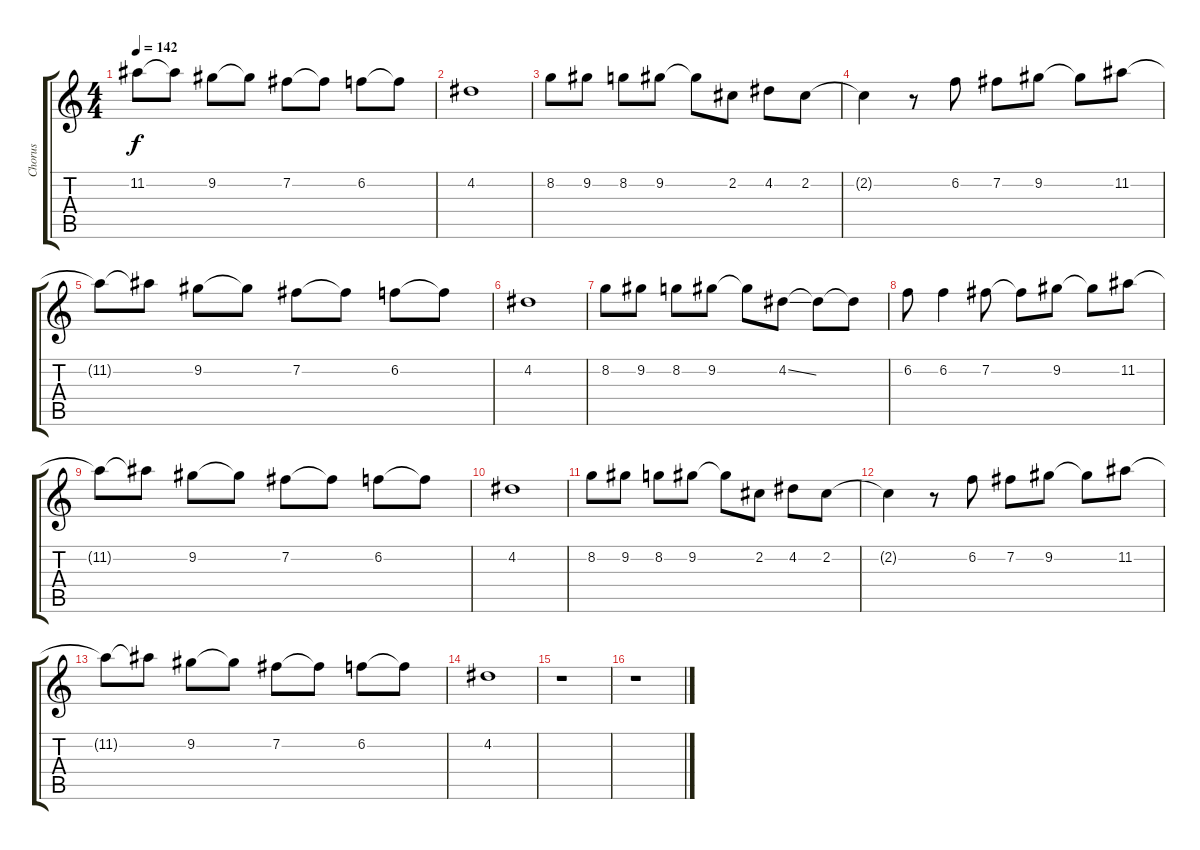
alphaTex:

\track ("Chorus" "Chorus") {instrument electricguitarjazz}
\staff {score tabs}
\tuning (E4 B3 G3 D3 A2 E2) {hide}
\ts (4 4)
\tempo 142
\clef g2
\ks c
11.2{t}.8{dy f} 11.2{t}.8 9.2.8 9.2{t}.8 7.2.8 7.2{t}.8 6.2.8 6.2{t}.8 |
4.2.1 |
8.2.8 9.2.8 8.2.8 9.2.8 9.2{t}.8 2.2.8 4.2.8 2.2.8 |
2.2{t}.4 r.8 6.2.8 7.2.8 9.2.8 9.2{t}.8 11.2.8 |
11.2{t}.8 11.2{t}.8 9.2.8 9.2{t}.8 7.2.8 7.2{t}.8 6.2.8 6.2{t}.8 |
4.2.1 |
8.2.8 9.2.8 8.2.8 9.2.8 9.2{t}.8 4.2{ss}.8 4.2{t}.8 4.2{t}.8 |
6.2.8 6.2.4 7.2.8 7.2{t}.8 9.2.8 9.2{t}.8 11.2.8 |
11.2{t}.8 11.2{t}.8 9.2.8 9.2{t}.8 7.2.8 7.2{t}.8 6.2.8 6.2{t}.8 |
4.2.1 |
8.2.8 9.2.8 8.2.8 9.2.8 9.2{t}.8 2.2.8 4.2.8 2.2.8 |
2.2{t}.4 r.8 6.2.8 7.2.8 9.2.8 9.2{t}.8 11.2.8 |
11.2{t}.8 11.2{t}.8 9.2.8 9.2{t}.8 7.2.8 7.2{t}.8 6.2.8 6.2{t}.8 |
4.2.1 |
r.1 |
r.1
